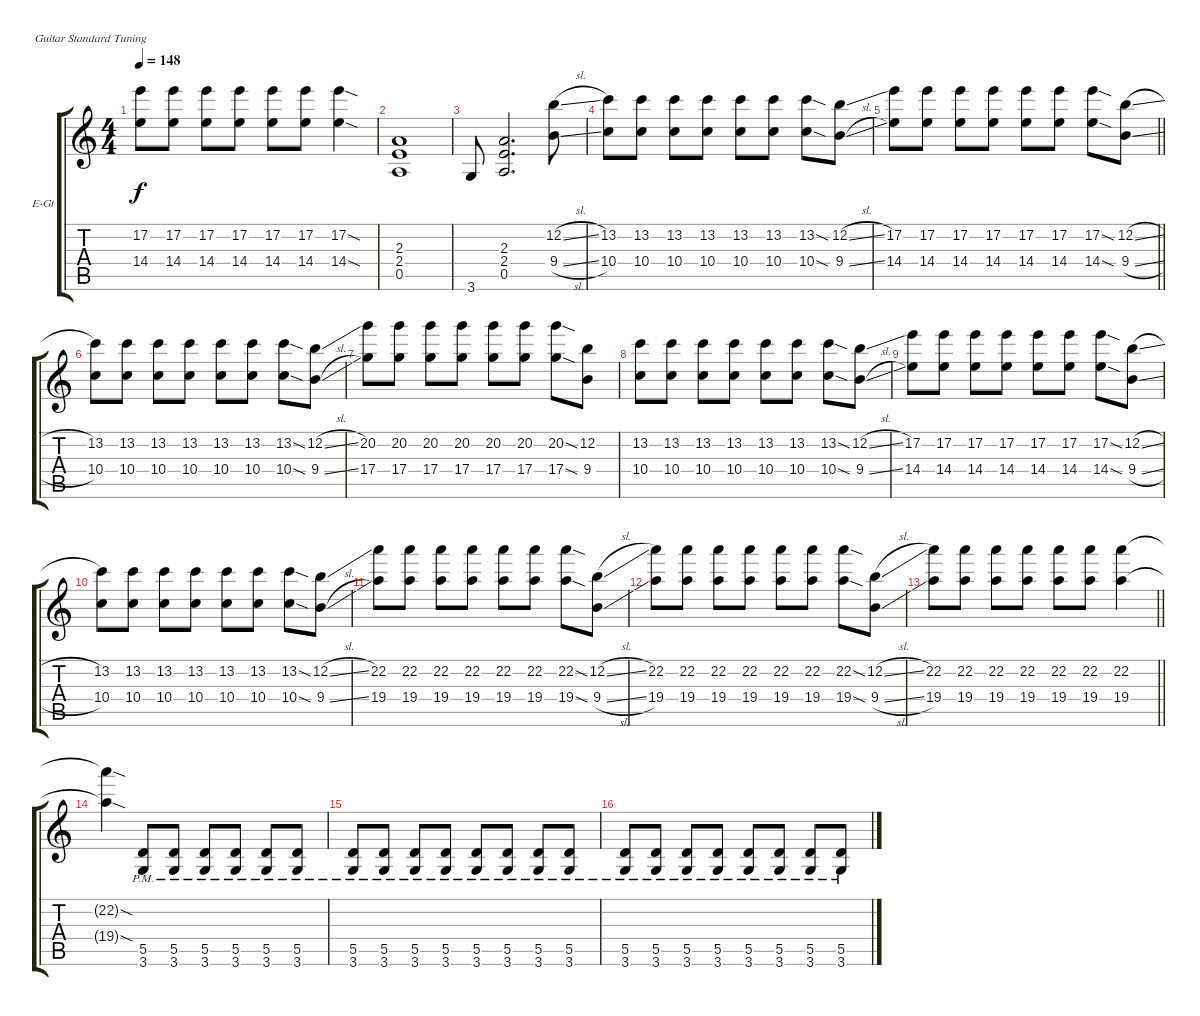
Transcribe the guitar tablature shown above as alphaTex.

\bracketExtendMode groupsimilarinstruments
\firstSystemTrackNameOrientation horizontal
\otherSystemsTrackNameOrientation horizontal
\track ("Rudolf Schenker" "E-Gt") {instrument distortionguitar}
\staff {score tabs}
\tuning (E4 B3 G3 D3 A2 E2)
\ts (4 4)
\tempo 148
\clef g2
\ks c
(14.4 17.2).8{dy f} (17.2 14.4).8 (17.2 14.4).8 (17.2 14.4).8 (17.2 14.4).8 (17.2 14.4).8 (17.2{sod} 14.4{sod}).4 |
(0.5 2.4 2.3).1 |
3.6.8 (0.5 2.4 2.3).2{d} (9.4{sl} 12.2{sl}).8 |
(10.4 13.2).8 (13.2 10.4).8 (13.2 10.4).8 (13.2 10.4).8 (13.2 10.4).8 (13.2 10.4).8 (13.2{sod} 10.4{sod}).8 (12.2{sl} 9.4{sl}).8 |
\barLineRight lightlight
(14.4 17.2).8 (17.2 14.4).8 (17.2 14.4).8 (17.2 14.4).8 (17.2 14.4).8 (17.2 14.4).8 (17.2{sod} 14.4{sod}).8 (9.4{sl} 12.2{sl}).8 |
(10.4 13.2).8 (13.2 10.4).8 (13.2 10.4).8 (13.2 10.4).8 (13.2 10.4).8 (13.2 10.4).8 (13.2{sod} 10.4{sod}).8 (12.2{sl} 9.4{sl}).8 |
(17.4 20.2).8 (20.2 17.4).8 (20.2 17.4).8 (20.2 17.4).8 (20.2 17.4).8 (20.2 17.4).8 (20.2{sod} 17.4{sod}).8 (12.2 9.4).8 |
(10.4 13.2).8 (13.2 10.4).8 (13.2 10.4).8 (13.2 10.4).8 (13.2 10.4).8 (13.2 10.4).8 (13.2{sod} 10.4{sod}).8 (12.2{sl} 9.4{sl}).8 |
(14.4 17.2).8 (17.2 14.4).8 (17.2 14.4).8 (17.2 14.4).8 (17.2 14.4).8 (17.2 14.4).8 (17.2{sod} 14.4{sod}).8 (9.4{sl} 12.2{sl}).8 |
(10.4 13.2).8 (13.2 10.4).8 (13.2 10.4).8 (13.2 10.4).8 (13.2 10.4).8 (13.2 10.4).8 (13.2{sod} 10.4{sod}).8 (12.2{sl} 9.4{sl}).8 |
(19.4 22.2).8 (22.2 19.4).8 (22.2 19.4).8 (22.2 19.4).8 (22.2 19.4).8 (22.2 19.4).8 (22.2{sod} 19.4{sod}).8 (9.4{sl} 12.2{sl}).8 |
(19.4 22.2).8 (22.2 19.4).8 (22.2 19.4).8 (22.2 19.4).8 (22.2 19.4).8 (22.2 19.4).8 (22.2{sod} 19.4{sod}).8 (9.4{sl} 12.2{sl}).8 |
\barLineRight lightlight
(19.4 22.2).8 (22.2 19.4).8 (22.2 19.4).8 (22.2 19.4).8 (22.2 19.4).8 (22.2 19.4).8 (22.2 19.4).4 |
(19.4{sod t} 22.2{sod t}).4 (5.5{pm} 3.6{pm}).8 (5.5{pm} 3.6{pm}).8 (5.5{pm} 3.6{pm}).8 (5.5{pm} 3.6{pm}).8 (5.5{pm} 3.6{pm}).8 (5.5{pm} 3.6{pm}).8 |
(5.5{pm} 3.6{pm}).8 (5.5{pm} 3.6{pm}).8 (5.5{pm} 3.6{pm}).8 (5.5{pm} 3.6{pm}).8 (5.5{pm} 3.6{pm}).8 (5.5{pm} 3.6{pm}).8 (5.5{pm} 3.6{pm}).8 (5.5{pm} 3.6{pm}).8 |
(5.5{pm} 3.6{pm}).8 (5.5{pm} 3.6{pm}).8 (5.5{pm} 3.6{pm}).8 (5.5{pm} 3.6{pm}).8 (5.5{pm} 3.6{pm}).8 (5.5{pm} 3.6{pm}).8 (5.5{pm} 3.6{pm}).8 (5.5{pm} 3.6{pm}).8
